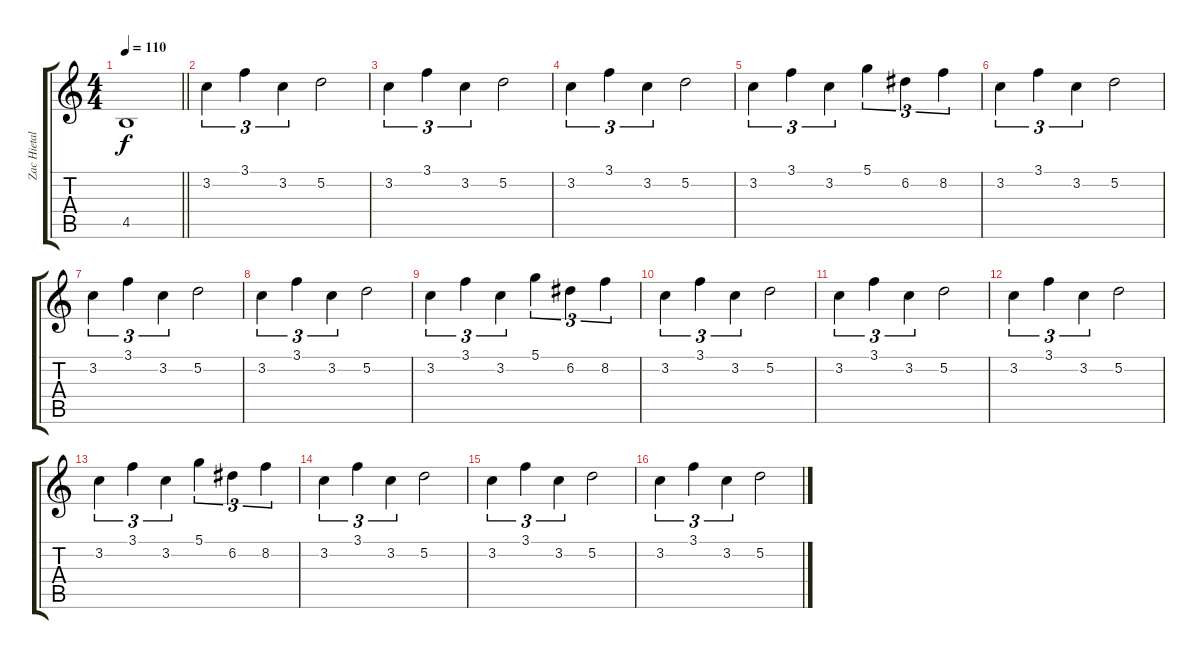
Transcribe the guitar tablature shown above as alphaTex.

\track ("Zac Hietala" "Zac Hietal") {instrument distortionguitar}
\staff {score tabs}
\tuning (D4 A3 F3 C3 G2 C2) {hide}
\ts (4 4)
\tempo 110
\clef g2
\barLineRight lightlight
\ks c
4.5{t}.1{dy f} |
\section ("" "")
3.2.4{tu (3 2)} 3.1.4{tu (3 2)} 3.2.4{tu (3 2)} 5.2.2 |
3.2.4{tu (3 2)} 3.1.4{tu (3 2)} 3.2.4{tu (3 2)} 5.2.2 |
3.2.4{tu (3 2)} 3.1.4{tu (3 2)} 3.2.4{tu (3 2)} 5.2.2 |
3.2.4{tu (3 2)} 3.1.4{tu (3 2)} 3.2.4{tu (3 2)} 5.1.4{tu (3 2)} 6.2.4{tu (3 2)} 8.2.4{tu (3 2)} |
3.2.4{tu (3 2)} 3.1.4{tu (3 2)} 3.2.4{tu (3 2)} 5.2.2 |
3.2.4{tu (3 2)} 3.1.4{tu (3 2)} 3.2.4{tu (3 2)} 5.2.2 |
3.2.4{tu (3 2)} 3.1.4{tu (3 2)} 3.2.4{tu (3 2)} 5.2.2 |
3.2.4{tu (3 2)} 3.1.4{tu (3 2)} 3.2.4{tu (3 2)} 5.1.4{tu (3 2)} 6.2.4{tu (3 2)} 8.2.4{tu (3 2)} |
3.2.4{tu (3 2)} 3.1.4{tu (3 2)} 3.2.4{tu (3 2)} 5.2.2 |
3.2.4{tu (3 2)} 3.1.4{tu (3 2)} 3.2.4{tu (3 2)} 5.2.2 |
3.2.4{tu (3 2)} 3.1.4{tu (3 2)} 3.2.4{tu (3 2)} 5.2.2 |
3.2.4{tu (3 2)} 3.1.4{tu (3 2)} 3.2.4{tu (3 2)} 5.1.4{tu (3 2)} 6.2.4{tu (3 2)} 8.2.4{tu (3 2)} |
3.2.4{tu (3 2)} 3.1.4{tu (3 2)} 3.2.4{tu (3 2)} 5.2.2 |
3.2.4{tu (3 2)} 3.1.4{tu (3 2)} 3.2.4{tu (3 2)} 5.2.2 |
3.2.4{tu (3 2)} 3.1.4{tu (3 2)} 3.2.4{tu (3 2)} 5.2.2
